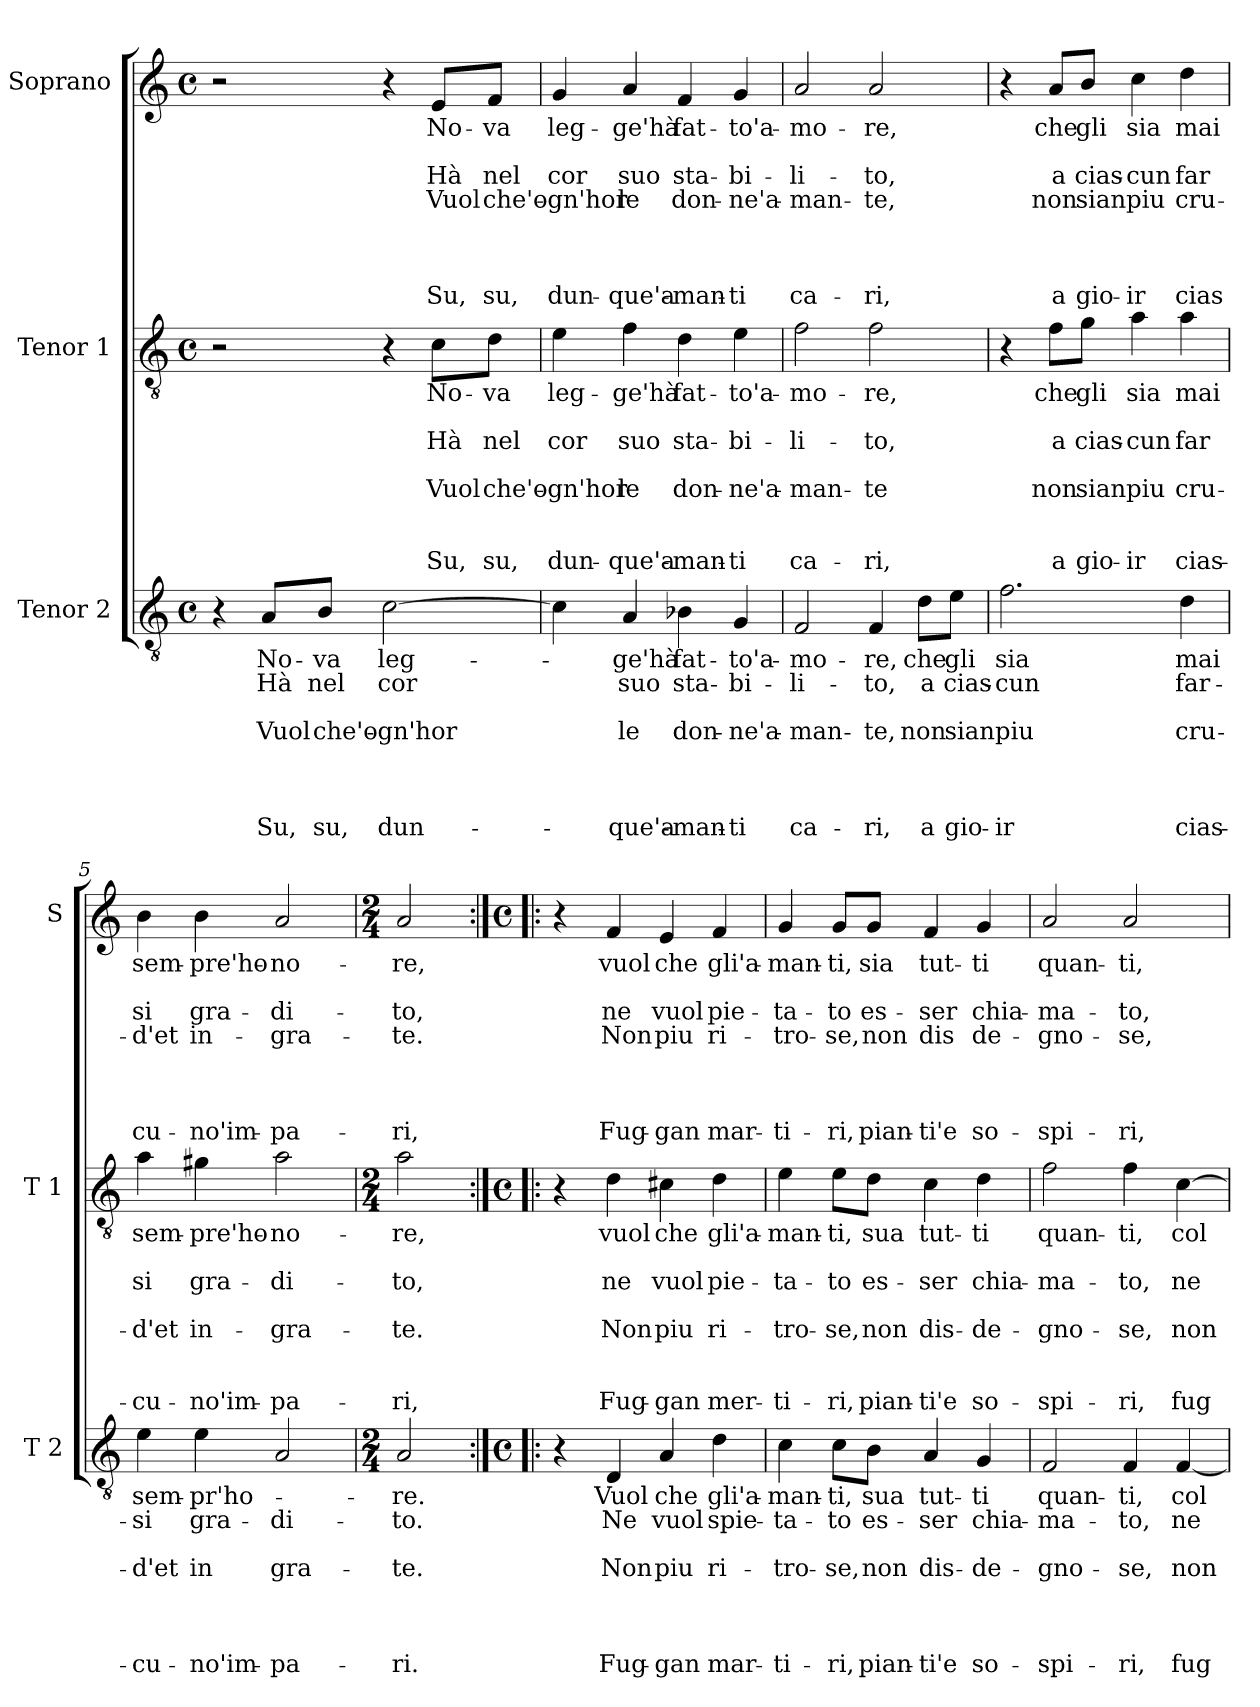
**kern	**text	**text	**text	**text	**text	**text	**text	**text	**kern	**text	**text	**text	**text	**text	**text	**text	**text	**kern	**text	**text	**text	**text	**text	**text	**text	**text
*part3	*part3	*part3	*part3	*part3	*part3	*part3	*part3	*part3	*part2	*part2	*part2	*part2	*part2	*part2	*part2	*part2	*part2	*part1	*part1	*part1	*part1	*part1	*part1	*part1	*part1	*part1
*staff3	*staff3	*staff3	*staff3	*staff3	*staff3	*staff3	*staff3	*staff3	*staff2	*staff2	*staff2	*staff2	*staff2	*staff2	*staff2	*staff2	*staff2	*staff1	*staff1	*staff1	*staff1	*staff1	*staff1	*staff1	*staff1	*staff1
*I"Tenor 2	*	*	*	*	*	*	*	*	*I"Tenor 1	*	*	*	*	*	*	*	*	*I"Soprano	*	*	*	*	*	*	*	*
*I'T 2	*	*	*	*	*	*	*	*	*I'T 1	*	*	*	*	*	*	*	*	*I'S	*	*	*	*	*	*	*	*
*clefGv2	*	*	*	*	*	*	*	*	*clefGv2	*	*	*	*	*	*	*	*	*clefG2	*	*	*	*	*	*	*	*
*k[]	*	*	*	*	*	*	*	*	*k[]	*	*	*	*	*	*	*	*	*k[]	*	*	*	*	*	*	*	*
*C:	*	*	*	*	*	*	*	*	*C:	*	*	*	*	*	*	*	*	*C:	*	*	*	*	*	*	*	*
*M4/4	*	*	*	*	*	*	*	*	*M4/4	*	*	*	*	*	*	*	*	*M4/4	*	*	*	*	*	*	*	*
*met(c)	*	*	*	*	*	*	*	*	*met(c)	*	*	*	*	*	*	*	*	*met(c)	*	*	*	*	*	*	*	*
=1	=1	=1	=1	=1	=1	=1	=1	=1	=1	=1	=1	=1	=1	=1	=1	=1	=1	=1	=1	=1	=1	=1	=1	=1	=1	=1
4r	.	.	.	.	.	.	.	.	2r	.	.	.	.	.	.	.	.	2r	.	.	.	.	.	.	.	.
!	!LO:LY:b	!LO:LY:b	!	!LO:LY:b	!	!	!	!LO:LY:b	!	!	!	!	!	!	!	!	!	!	!	!	!	!	!	!	!	!
8A/L	No-	Hà	.	Vuol	.	.	.	Su,	.	.	.	.	.	.	.	.	.	.	.	.	.	.	.	.	.	.
!	!LO:LY:b	!LO:LY:b	!	!LO:LY:b	!	!	!	!LO:LY:b	!	!	!	!	!	!	!	!	!	!	!	!	!	!	!	!	!	!
8B/J	-va	nel	.	che'o-	.	.	.	su,	.	.	.	.	.	.	.	.	.	.	.	.	.	.	.	.	.	.
!	!LO:LY:b	!LO:LY:b	!	!LO:LY:b	!	!	!	!LO:LY:b	!	!	!	!	!	!	!	!	!	!	!	!	!	!	!	!	!	!
[2c\	leg-	cor	.	-gn'hor	.	.	.	dun-	4r	.	.	.	.	.	.	.	.	4r	.	.	.	.	.	.	.	.
!	!	!	!	!	!	!	!	!	!	!LO:LY:b	!	!LO:LY:b	!	!LO:LY:b	!	!	!LO:LY:b	!	!LO:LY:b	!	!LO:LY:b	!LO:LY:b	!	!	!	!LO:LY:b
.	.	.	.	.	.	.	.	.	8c\L	No-	.	Hà	.	Vuol	.	.	Su,	8e/L	No-	.	Hà	Vuol	.	.	.	Su,
!	!	!	!	!	!	!	!	!	!	!LO:LY:b	!	!LO:LY:b	!	!LO:LY:b	!	!	!LO:LY:b	!	!LO:LY:b	!	!LO:LY:b	!LO:LY:b	!	!	!	!LO:LY:b
.	.	.	.	.	.	.	.	.	8d\J	-va	.	nel	.	che'o-	.	.	su,	8f/J	-va	.	nel	che'o-	.	.	.	su,
=2	=2	=2	=2	=2	=2	=2	=2	=2	=2	=2	=2	=2	=2	=2	=2	=2	=2	=2	=2	=2	=2	=2	=2	=2	=2	=2
!	!	!	!	!	!	!	!	!	!	!LO:LY:b	!	!LO:LY:b	!	!LO:LY:b	!	!	!LO:LY:b	!	!LO:LY:b	!	!LO:LY:b	!LO:LY:b	!	!	!	!LO:LY:b
4c\]	.	.	.	.	.	.	.	.	4e\	leg-	.	cor	.	-gn'hor	.	.	dun-	4g/	leg-	.	cor	-gn'hor	.	.	.	dun-
!	!LO:LY:b	!LO:LY:b	!	!LO:LY:b	!	!	!	!LO:LY:b	!	!LO:LY:b	!	!LO:LY:b	!	!LO:LY:b	!	!	!LO:LY:b	!	!LO:LY:b	!	!LO:LY:b	!LO:LY:b	!	!	!	!LO:LY:b
4A/	-ge'hà	suo	.	le	.	.	.	-que'a-	4f\	-ge'hà	.	suo	.	le	.	.	-que'a-	4a/	-ge'hà	.	suo	le	.	.	.	-que'a-
!	!LO:LY:b	!LO:LY:b	!	!LO:LY:b	!	!	!	!LO:LY:b	!	!LO:LY:b	!	!LO:LY:b	!	!LO:LY:b	!	!	!LO:LY:b	!	!LO:LY:b	!	!LO:LY:b	!LO:LY:b	!	!	!	!LO:LY:b
4B-X\	fat-	sta-	.	don-	.	.	.	-man-	4d\	fat-	.	sta-	.	don-	.	.	-man-	4f/	fat-	.	sta-	don-	.	.	.	-man-
!	!LO:LY:b	!LO:LY:b	!	!LO:LY:b	!	!	!	!LO:LY:b	!	!LO:LY:b	!	!LO:LY:b	!	!LO:LY:b	!	!	!LO:LY:b	!	!LO:LY:b	!	!LO:LY:b	!LO:LY:b	!	!	!	!LO:LY:b
4G/	-to'a-	-bi-	.	-ne'a-	.	.	.	-ti	4e\	-to'a-	.	-bi-	.	-ne'a-	.	.	-ti	4g/	-to'a-	.	-bi-	-ne'a-	.	.	.	-ti
=3	=3	=3	=3	=3	=3	=3	=3	=3	=3	=3	=3	=3	=3	=3	=3	=3	=3	=3	=3	=3	=3	=3	=3	=3	=3	=3
!	!LO:LY:b	!LO:LY:b	!	!LO:LY:b	!	!	!	!LO:LY:b	!	!LO:LY:b	!	!LO:LY:b	!	!LO:LY:b	!	!	!LO:LY:b	!	!LO:LY:b	!	!LO:LY:b	!LO:LY:b	!	!	!	!LO:LY:b
2F/	-mo-	-li-	.	-man-	.	.	.	ca-	2f\	-mo-	.	-li-	.	-man-	.	.	ca-	2a/	-mo-	.	-li-	-man-	.	.	.	ca-
!	!LO:LY:b	!LO:LY:b	!	!LO:LY:b	!	!	!	!LO:LY:b	!	!LO:LY:b	!	!LO:LY:b	!	!LO:LY:b	!	!	!LO:LY:b	!	!LO:LY:b	!	!LO:LY:b	!LO:LY:b	!	!	!	!LO:LY:b
4F/	-re,	-to,	.	-te,	.	.	.	-ri,	2f\	-re,	.	-to,	.	-te	.	.	-ri,	2a/	-re,	.	-to,	-te,	.	.	.	-ri,
!	!LO:LY:b	!LO:LY:b	!	!LO:LY:b	!	!	!	!LO:LY:b	!	!	!	!	!	!	!	!	!	!	!	!	!	!	!	!	!	!
8d\L	che	a	.	non	.	.	.	a	.	.	.	.	.	.	.	.	.	.	.	.	.	.	.	.	.	.
!	!LO:LY:b	!LO:LY:b	!	!LO:LY:b	!	!	!	!LO:LY:b	!	!	!	!	!	!	!	!	!	!	!	!	!	!	!	!	!	!
8e\J	gli	cias-	.	sian	.	.	.	gio-	.	.	.	.	.	.	.	.	.	.	.	.	.	.	.	.	.	.
=4	=4	=4	=4	=4	=4	=4	=4	=4	=4	=4	=4	=4	=4	=4	=4	=4	=4	=4	=4	=4	=4	=4	=4	=4	=4	=4
!	!LO:LY:b	!LO:LY:b	!	!LO:LY:b	!	!	!	!LO:LY:b	!	!	!	!	!	!	!	!	!	!	!	!	!	!	!	!	!	!
2.f\	sia	-cun	.	piu	.	.	.	-ir	4r	.	.	.	.	.	.	.	.	4r	.	.	.	.	.	.	.	.
!	!	!	!	!	!	!	!	!	!	!LO:LY:b	!	!LO:LY:b	!	!LO:LY:b	!	!	!LO:LY:b	!	!LO:LY:b	!	!LO:LY:b	!LO:LY:b	!	!	!	!LO:LY:b
.	.	.	.	.	.	.	.	.	8f\L	che	.	a	.	non	.	.	a	8a/L	che	.	a	non	.	.	.	a
!	!	!	!	!	!	!	!	!	!	!LO:LY:b	!	!LO:LY:b	!	!LO:LY:b	!	!	!LO:LY:b	!	!LO:LY:b	!	!LO:LY:b	!LO:LY:b	!	!	!	!LO:LY:b
.	.	.	.	.	.	.	.	.	8g\J	gli	.	cias-	.	sian	.	.	gio-	8b/J	gli	.	cias-	sian	.	.	.	gio-
!	!	!	!	!	!	!	!	!	!	!LO:LY:b	!	!LO:LY:b	!	!LO:LY:b	!	!	!LO:LY:b	!	!LO:LY:b	!	!LO:LY:b	!LO:LY:b	!	!	!	!LO:LY:b
.	.	.	.	.	.	.	.	.	4a\	sia	.	-cun	.	piu	.	.	-ir	4cc\	sia	.	-cun	piu	.	.	.	-ir
!	!LO:LY:b	!LO:LY:b	!	!LO:LY:b	!	!	!	!LO:LY:b	!	!LO:LY:b	!	!LO:LY:b	!	!LO:LY:b	!	!	!LO:LY:b	!	!LO:LY:b	!	!LO:LY:b	!LO:LY:b	!	!	!	!LO:LY:b
4d\	mai	far-	.	cru-	.	.	.	cias-	4a\	mai	.	far	.	cru-	.	.	cias-	4dd\	mai	.	far	cru-	.	.	.	cias
!!LO:LB:g=z
=5	=5	=5	=5	=5	=5	=5	=5	=5	=5	=5	=5	=5	=5	=5	=5	=5	=5	=5	=5	=5	=5	=5	=5	=5	=5	=5
!	!LO:LY:b	!LO:LY:b	!	!LO:LY:b	!	!	!	!LO:LY:b	!	!LO:LY:b	!	!LO:LY:b	!	!LO:LY:b	!	!	!LO:LY:b	!	!LO:LY:b	!	!LO:LY:b	!LO:LY:b	!	!	!	!LO:LY:b
4e\	sem-	-si	.	-d'et	.	.	.	-cu-	4a\	sem-	.	si	.	-d'et	.	.	-cu-	4b\	sem-	.	si	-d'et	.	.	.	cu-
!	!LO:LY:b	!LO:LY:b	!	!LO:LY:b	!	!	!	!LO:LY:b	!	!LO:LY:b	!	!LO:LY:b	!	!LO:LY:b	!	!	!LO:LY:b	!	!LO:LY:b	!	!LO:LY:b	!LO:LY:b	!	!	!	!LO:LY:b
4e\	-pr'ho-	gra-	.	in	.	.	.	-no'im-	4g#X\	-pre'ho-	.	gra-	.	in-	.	.	-no'im-	4b\	-pre'ho-	.	gra-	in-	.	.	.	-no'im-
!	!	!LO:LY:b	!	!LO:LY:b	!	!	!	!LO:LY:b	!	!LO:LY:b	!	!LO:LY:b	!	!LO:LY:b	!	!	!LO:LY:b	!	!LO:LY:b	!	!LO:LY:b	!LO:LY:b	!	!	!	!LO:LY:b
2A/	.	-di-	.	gra-	.	.	.	-pa-	2a\	-no-	.	-di-	.	-gra-	.	.	-pa-	2a/	-no-	.	-di-	-gra-	.	.	.	-pa-
=6	=6	=6	=6	=6	=6	=6	=6	=6	=6	=6	=6	=6	=6	=6	=6	=6	=6	=6	=6	=6	=6	=6	=6	=6	=6	=6
*M2/4	*	*	*	*	*	*	*	*	*M2/4	*	*	*	*	*	*	*	*	*M2/4	*	*	*	*	*	*	*	*
!	!LO:LY:b	!LO:LY:b	!	!LO:LY:b	!	!	!	!LO:LY:b	!	!LO:LY:b	!	!LO:LY:b	!	!LO:LY:b	!	!	!LO:LY:b	!	!LO:LY:b	!	!LO:LY:b	!LO:LY:b	!	!	!	!LO:LY:b
2A/	-re.	-to.	.	-te.	.	.	.	-ri.	2a\	-re,	.	-to,	.	-te.	.	.	-ri,	2a/	-re,	.	-to,	-te.	.	.	.	-ri,
=7:|!|:	=7:|!|:	=7:|!|:	=7:|!|:	=7:|!|:	=7:|!|:	=7:|!|:	=7:|!|:	=7:|!|:	=7:|!|:	=7:|!|:	=7:|!|:	=7:|!|:	=7:|!|:	=7:|!|:	=7:|!|:	=7:|!|:	=7:|!|:	=7:|!|:	=7:|!|:	=7:|!|:	=7:|!|:	=7:|!|:	=7:|!|:	=7:|!|:	=7:|!|:	=7:|!|:
*M4/4	*	*	*	*	*	*	*	*	*M4/4	*	*	*	*	*	*	*	*	*M4/4	*	*	*	*	*	*	*	*
*met(c)	*	*	*	*	*	*	*	*	*met(c)	*	*	*	*	*	*	*	*	*met(c)	*	*	*	*	*	*	*	*
4r	.	.	.	.	.	.	.	.	4r	.	.	.	.	.	.	.	.	4r	.	.	.	.	.	.	.	.
!	!LO:LY:b	!LO:LY:b	!	!LO:LY:b	!	!	!	!LO:LY:b	!	!LO:LY:b	!	!LO:LY:b	!	!LO:LY:b	!	!	!LO:LY:b	!	!LO:LY:b	!	!LO:LY:b	!LO:LY:b	!	!	!	!LO:LY:b
4D/	Vuol	Ne	.	Non	.	.	.	Fug-	4d\	vuol	.	ne	.	Non	.	.	Fug-	4f/	vuol	.	ne	Non	.	.	.	Fug-
!	!LO:LY:b	!LO:LY:b	!	!LO:LY:b	!	!	!	!LO:LY:b	!	!LO:LY:b	!	!LO:LY:b	!	!LO:LY:b	!	!	!LO:LY:b	!	!LO:LY:b	!	!LO:LY:b	!LO:LY:b	!	!	!	!LO:LY:b
4A/	che	vuol	.	piu	.	.	.	-gan	4c#X\	che	.	vuol	.	piu	.	.	-gan	4e/	che	.	vuol	piu	.	.	.	-gan
!	!LO:LY:b	!LO:LY:b	!	!LO:LY:b	!	!	!	!LO:LY:b	!	!LO:LY:b	!	!LO:LY:b	!	!LO:LY:b	!	!	!LO:LY:b	!	!LO:LY:b	!	!LO:LY:b	!LO:LY:b	!	!	!	!LO:LY:b
4d\	gli'a-	spie-	.	ri-	.	.	.	mar-	4d\	gli'a-	.	pie-	.	ri-	.	.	mer-	4f/	gli'a-	.	pie-	ri-	.	.	.	mar-
=8	=8	=8	=8	=8	=8	=8	=8	=8	=8	=8	=8	=8	=8	=8	=8	=8	=8	=8	=8	=8	=8	=8	=8	=8	=8	=8
!	!LO:LY:b	!LO:LY:b	!	!LO:LY:b	!	!	!	!LO:LY:b	!	!LO:LY:b	!	!LO:LY:b	!	!LO:LY:b	!	!	!LO:LY:b	!	!LO:LY:b	!	!LO:LY:b	!LO:LY:b	!	!	!	!LO:LY:b
4c\	-man-	-ta-	.	-tro-	.	.	.	-ti-	4e\	-man-	.	-ta-	.	-tro-	.	.	-ti-	4g/	-man-	.	-ta-	-tro-	.	.	.	-ti-
!	!LO:LY:b	!LO:LY:b	!	!LO:LY:b	!	!	!	!LO:LY:b	!	!LO:LY:b	!	!LO:LY:b	!	!LO:LY:b	!	!	!LO:LY:b	!	!LO:LY:b	!	!LO:LY:b	!LO:LY:b	!	!	!	!LO:LY:b
8c\L	-ti,	-to	.	-se,	.	.	.	-ri,	8e\L	-ti,	.	-to	.	-se,	.	.	-ri,	8g/L	-ti,	.	-to	-se,	.	.	.	-ri,
!	!LO:LY:b	!LO:LY:b	!	!LO:LY:b	!	!	!	!LO:LY:b	!	!LO:LY:b	!	!LO:LY:b	!	!LO:LY:b	!	!	!LO:LY:b	!	!LO:LY:b	!	!LO:LY:b	!LO:LY:b	!	!	!	!LO:LY:b
8B\J	sua	es-	.	non	.	.	.	pian-	8d\J	sua	.	es-	.	non	.	.	pian-	8g/J	sia	.	es-	non	.	.	.	pian-
!	!LO:LY:b	!LO:LY:b	!	!LO:LY:b	!	!	!	!LO:LY:b	!	!LO:LY:b	!	!LO:LY:b	!	!LO:LY:b	!	!	!LO:LY:b	!	!LO:LY:b	!	!LO:LY:b	!LO:LY:b	!	!	!	!LO:LY:b
4A/	tut-	-ser	.	dis-	.	.	.	-ti'e	4c\	tut-	.	-ser	.	dis-	.	.	-ti'e	4f/	tut-	.	-ser	dis	.	.	.	-ti'e
!	!LO:LY:b	!LO:LY:b	!	!LO:LY:b	!	!	!	!LO:LY:b	!	!LO:LY:b	!	!LO:LY:b	!	!LO:LY:b	!	!	!LO:LY:b	!	!LO:LY:b	!	!LO:LY:b	!LO:LY:b	!	!	!	!LO:LY:b
4G/	-ti	chia-	.	-de-	.	.	.	so-	4d\	-ti	.	chia-	.	-de-	.	.	so-	4g/	-ti	.	chia-	de-	.	.	.	so-
=9	=9	=9	=9	=9	=9	=9	=9	=9	=9	=9	=9	=9	=9	=9	=9	=9	=9	=9	=9	=9	=9	=9	=9	=9	=9	=9
!	!LO:LY:b	!LO:LY:b	!	!LO:LY:b	!	!	!	!LO:LY:b	!	!LO:LY:b	!	!LO:LY:b	!	!LO:LY:b	!	!	!LO:LY:b	!	!LO:LY:b	!	!LO:LY:b	!LO:LY:b	!	!	!	!LO:LY:b
2F/	quan-	-ma-	.	-gno-	.	.	.	-spi-	2f\	quan-	.	-ma-	.	-gno-	.	.	-spi-	2a/	quan-	.	-ma-	-gno-	.	.	.	-spi-
!	!LO:LY:b	!LO:LY:b	!	!LO:LY:b	!	!	!	!LO:LY:b	!	!LO:LY:b	!	!LO:LY:b	!	!LO:LY:b	!	!	!LO:LY:b	!	!LO:LY:b	!	!LO:LY:b	!LO:LY:b	!	!	!	!LO:LY:b
4F/	-ti,	-to,	.	-se,	.	.	.	-ri,	4f\	-ti,	.	-to,	.	-se,	.	.	-ri,	2a/	-ti,	.	-to,	-se,	.	.	.	-ri,
!	!LO:LY:b	!LO:LY:b	!	!LO:LY:b	!	!	!	!LO:LY:b	!	!LO:LY:b	!	!LO:LY:b	!	!LO:LY:b	!	!	!LO:LY:b	!	!	!	!	!	!	!	!	!
[4F/	col-	ne	.	non	.	.	.	fug-	[4c\	col-	.	ne	.	non	.	.	fug-	.	.	.	.	.	.	.	.	.
=	=	=	=	=	=	=	=	=	=	=	=	=	=	=	=	=	=	=	=	=	=	=	=	=	=	=
*-	*-	*-	*-	*-	*-	*-	*-	*-	*-	*-	*-	*-	*-	*-	*-	*-	*-	*-	*-	*-	*-	*-	*-	*-	*-	*-
